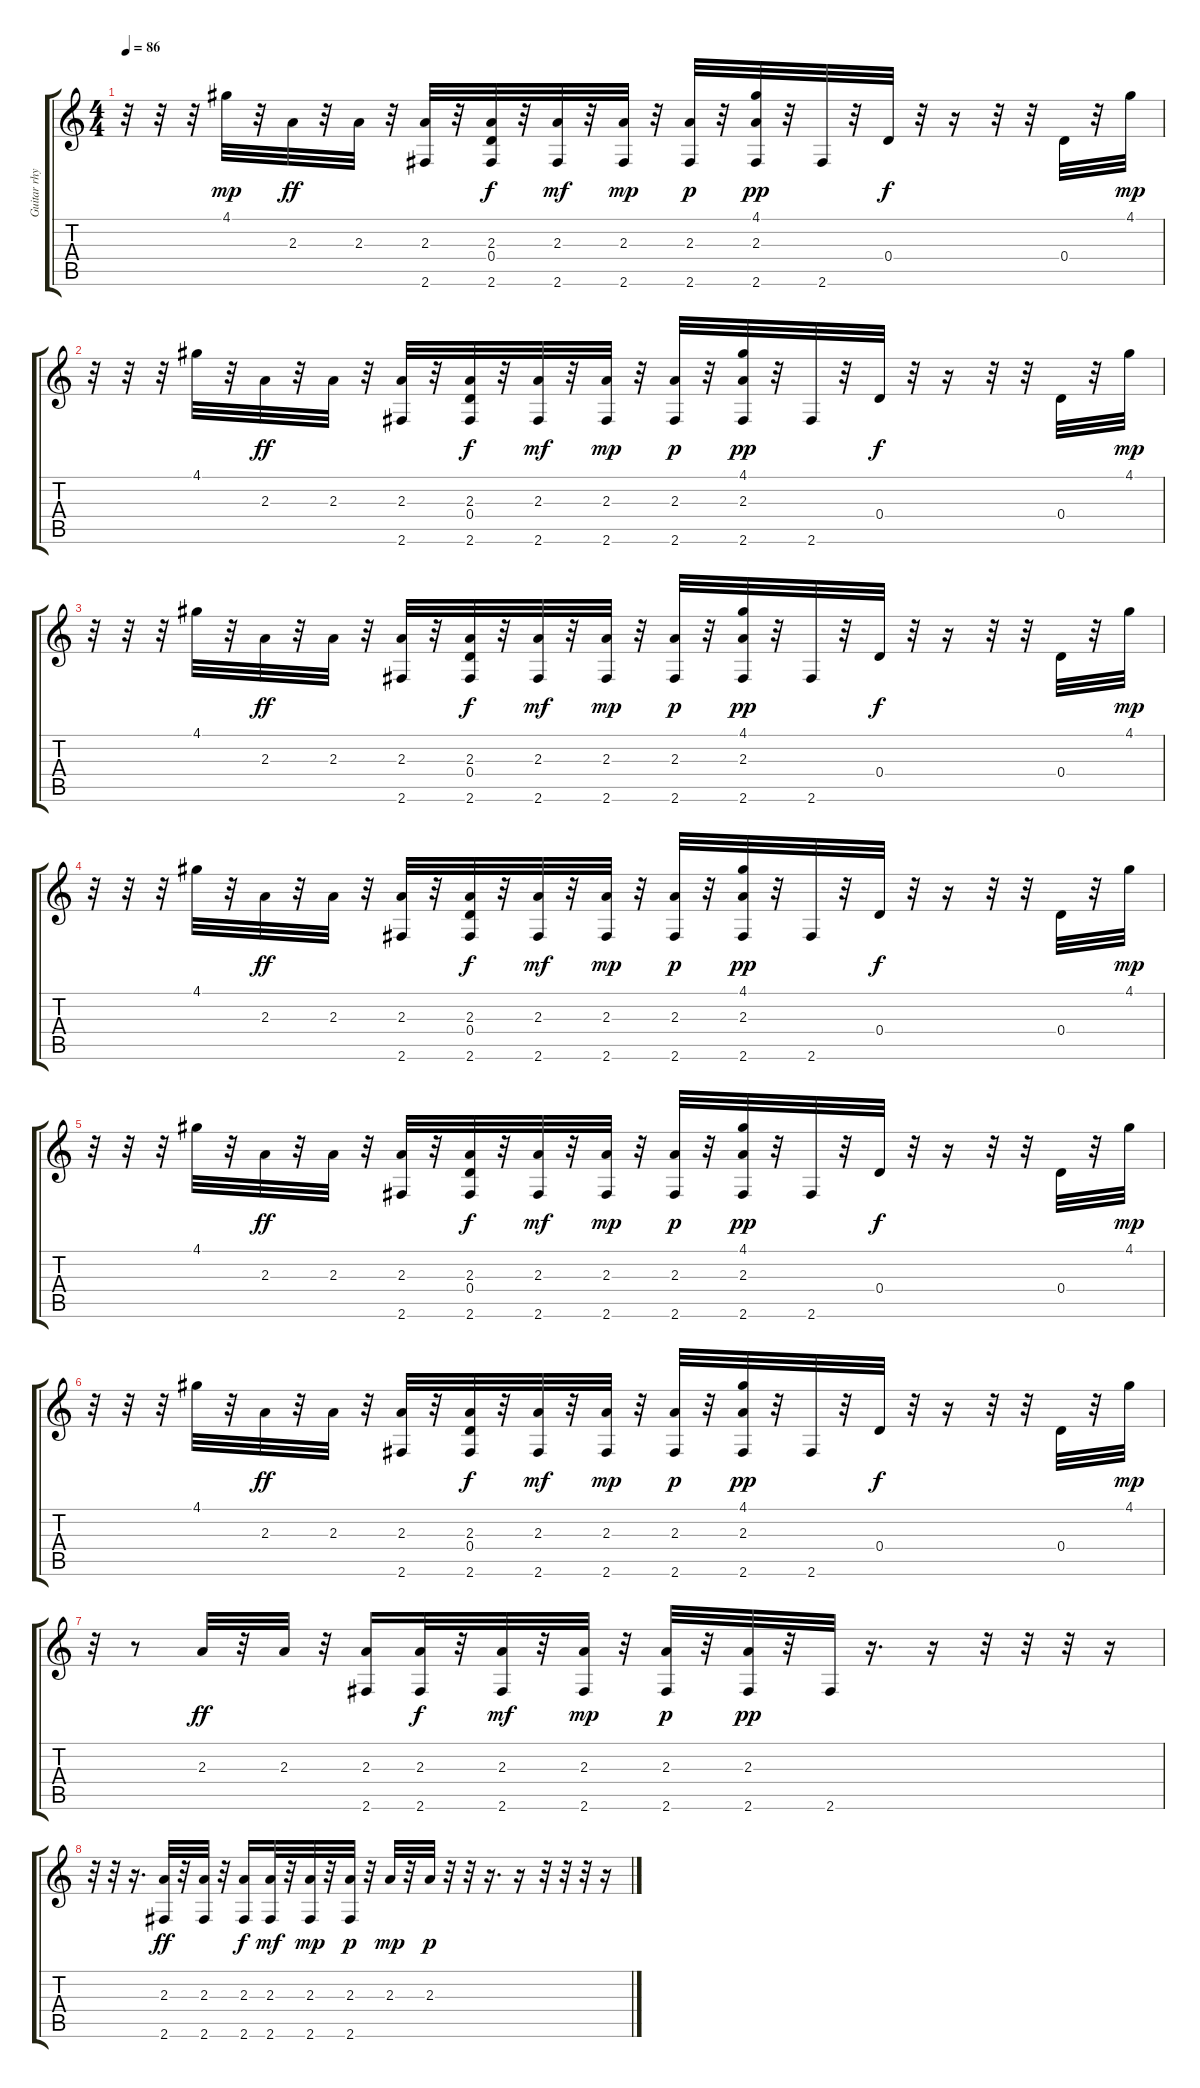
\track ("Guitar rhythm Echo" "Guitar rhy") {instrument overdrivenguitar}
\staff {score tabs}
\tuning (E4 B3 G3 D3 A2 E2) {hide}
\ts (4 4)
\tempo 86
\clef g2
\ks c
r.32{dy mp} r.32 r.32 4.1.32 r.32 2.3.32{dy ff} r.32 2.3.32 r.32 (2.3 2.6).32 r.32 (2.3 0.4 2.6).32{dy f} r.32 (2.3 2.6).32{dy mf} r.32 (2.3 2.6).32{dy mp} r.32 (2.3 2.6).32{dy p} r.32 (4.1 2.3 2.6).32{dy pp} r.32 2.6.32 r.32 0.4.32{dy f} r.32 r.16 r.32 r.32 0.4.32 r.32 4.1.32{dy mp} |
r.32 r.32 r.32 4.1.32 r.32 2.3.32{dy ff} r.32 2.3.32 r.32 (2.3 2.6).32 r.32 (2.3 0.4 2.6).32{dy f} r.32 (2.3 2.6).32{dy mf} r.32 (2.3 2.6).32{dy mp} r.32 (2.3 2.6).32{dy p} r.32 (4.1 2.3 2.6).32{dy pp} r.32 2.6.32 r.32 0.4.32{dy f} r.32 r.16 r.32 r.32 0.4.32 r.32 4.1.32{dy mp} |
r.32 r.32 r.32 4.1.32 r.32 2.3.32{dy ff} r.32 2.3.32 r.32 (2.3 2.6).32 r.32 (2.3 0.4 2.6).32{dy f} r.32 (2.3 2.6).32{dy mf} r.32 (2.3 2.6).32{dy mp} r.32 (2.3 2.6).32{dy p} r.32 (4.1 2.3 2.6).32{dy pp} r.32 2.6.32 r.32 0.4.32{dy f} r.32 r.16 r.32 r.32 0.4.32 r.32 4.1.32{dy mp} |
r.32 r.32 r.32 4.1.32 r.32 2.3.32{dy ff} r.32 2.3.32 r.32 (2.3 2.6).32 r.32 (2.3 0.4 2.6).32{dy f} r.32 (2.3 2.6).32{dy mf} r.32 (2.3 2.6).32{dy mp} r.32 (2.3 2.6).32{dy p} r.32 (4.1 2.3 2.6).32{dy pp} r.32 2.6.32 r.32 0.4.32{dy f} r.32 r.16 r.32 r.32 0.4.32 r.32 4.1.32{dy mp} |
r.32 r.32 r.32 4.1.32 r.32 2.3.32{dy ff} r.32 2.3.32 r.32 (2.3 2.6).32 r.32 (2.3 0.4 2.6).32{dy f} r.32 (2.3 2.6).32{dy mf} r.32 (2.3 2.6).32{dy mp} r.32 (2.3 2.6).32{dy p} r.32 (4.1 2.3 2.6).32{dy pp} r.32 2.6.32 r.32 0.4.32{dy f} r.32 r.16 r.32 r.32 0.4.32 r.32 4.1.32{dy mp} |
r.32 r.32 r.32 4.1.32 r.32 2.3.32{dy ff} r.32 2.3.32 r.32 (2.3 2.6).32 r.32 (2.3 0.4 2.6).32{dy f} r.32 (2.3 2.6).32{dy mf} r.32 (2.3 2.6).32{dy mp} r.32 (2.3 2.6).32{dy p} r.32 (4.1 2.3 2.6).32{dy pp} r.32 2.6.32 r.32 0.4.32{dy f} r.32 r.16 r.32 r.32 0.4.32 r.32 4.1.32{dy mp} |
r.32 r.8 2.3.32{dy ff} r.32 2.3.32 r.32 (2.3 2.6).16 (2.3 2.6).32{dy f} r.32 (2.3 2.6).32{dy mf} r.32 (2.3 2.6).32{dy mp} r.32 (2.3 2.6).32{dy p} r.32 (2.3 2.6).32{dy pp} r.32 2.6.32 r.16{d} r.16 r.32 r.32 r.32 r.16 |
r.32 r.32 r.16{d} (2.3 2.6).32{dy ff} r.32 (2.3 2.6).32 r.32 (2.3 2.6).16{dy f} (2.3 2.6).32{dy mf} r.32 (2.3 2.6).32{dy mp} r.32 (2.3 2.6).32{dy p} r.32 2.3.32{dy mp} r.32 2.3.32{dy p} r.32 r.32 r.16{d} r.16 r.32 r.32 r.32 r.16
